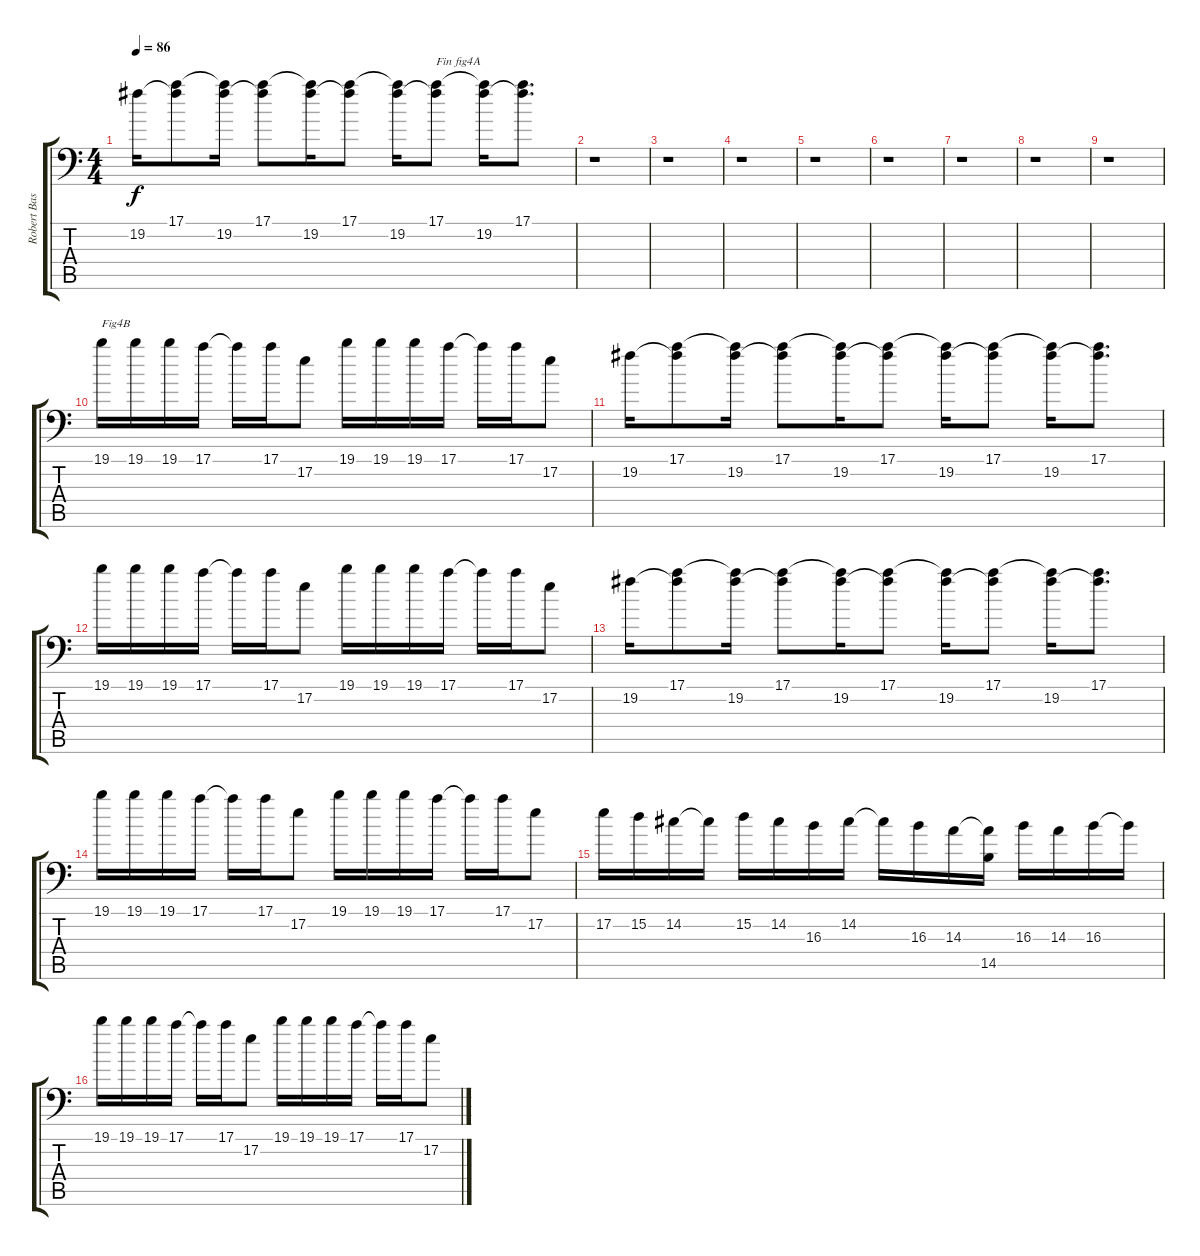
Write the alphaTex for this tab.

\track ("Robert BasseVI" "Robert Bas") {instrument electricbasspick}
\staff {score tabs}
\tuning (E3 B2 G2 D2 A1 E1) {hide}
\ts (4 4)
\tempo 86
\clef f4
\ks c
19.2.16{dy f} (17.1 19.2{t}).8 (17.1{t} 19.2).16 (17.1 19.2{t}).8 (17.1{t} 19.2).16 (17.1 19.2{t}).8 (17.1{t} 19.2).16 (17.1 19.2{t}).8{txt "Fin fig4A"} (17.1{t} 19.2).16 (17.1 19.2{t}).8{d} |
r.1 |
r.1 |
r.1 |
r.1 |
r.1 |
r.1 |
r.1 |
r.1 |
19.1.16{txt "Fig4B"} 19.1.16 19.1.16 17.1.16 17.1{t}.16 17.1.16 17.2.8 19.1.16 19.1.16 19.1.16 17.1.16 17.1{t}.16 17.1.16 17.2.8 |
19.2.16 (17.1 19.2{t}).8 (17.1{t} 19.2).16 (17.1 19.2{t}).8 (17.1{t} 19.2).16 (17.1 19.2{t}).8 (17.1{t} 19.2).16 (17.1 19.2{t}).8 (17.1{t} 19.2).16 (17.1 19.2{t}).8{d} |
19.1.16 19.1.16 19.1.16 17.1.16 17.1{t}.16 17.1.16 17.2.8 19.1.16 19.1.16 19.1.16 17.1.16 17.1{t}.16 17.1.16 17.2.8 |
19.2.16 (17.1 19.2{t}).8 (17.1{t} 19.2).16 (17.1 19.2{t}).8 (17.1{t} 19.2).16 (17.1 19.2{t}).8 (17.1{t} 19.2).16 (17.1 19.2{t}).8 (17.1{t} 19.2).16 (17.1 19.2{t}).8{d} |
19.1.16 19.1.16 19.1.16 17.1.16 17.1{t}.16 17.1.16 17.2.8 19.1.16 19.1.16 19.1.16 17.1.16 17.1{t}.16 17.1.16 17.2.8 |
17.2.16 15.2.16 14.2.16 14.2{t}.16 15.2.16 14.2.16 16.3.16 14.2.16 14.2{t}.16 16.3.16 14.3.16 (14.3{t} 14.5).16 16.3.16 14.3.16 16.3.16 16.3{t}.16 |
19.1.16 19.1.16 19.1.16 17.1.16 17.1{t}.16 17.1.16 17.2.8 19.1.16 19.1.16 19.1.16 17.1.16 17.1{t}.16 17.1.16 17.2.8
